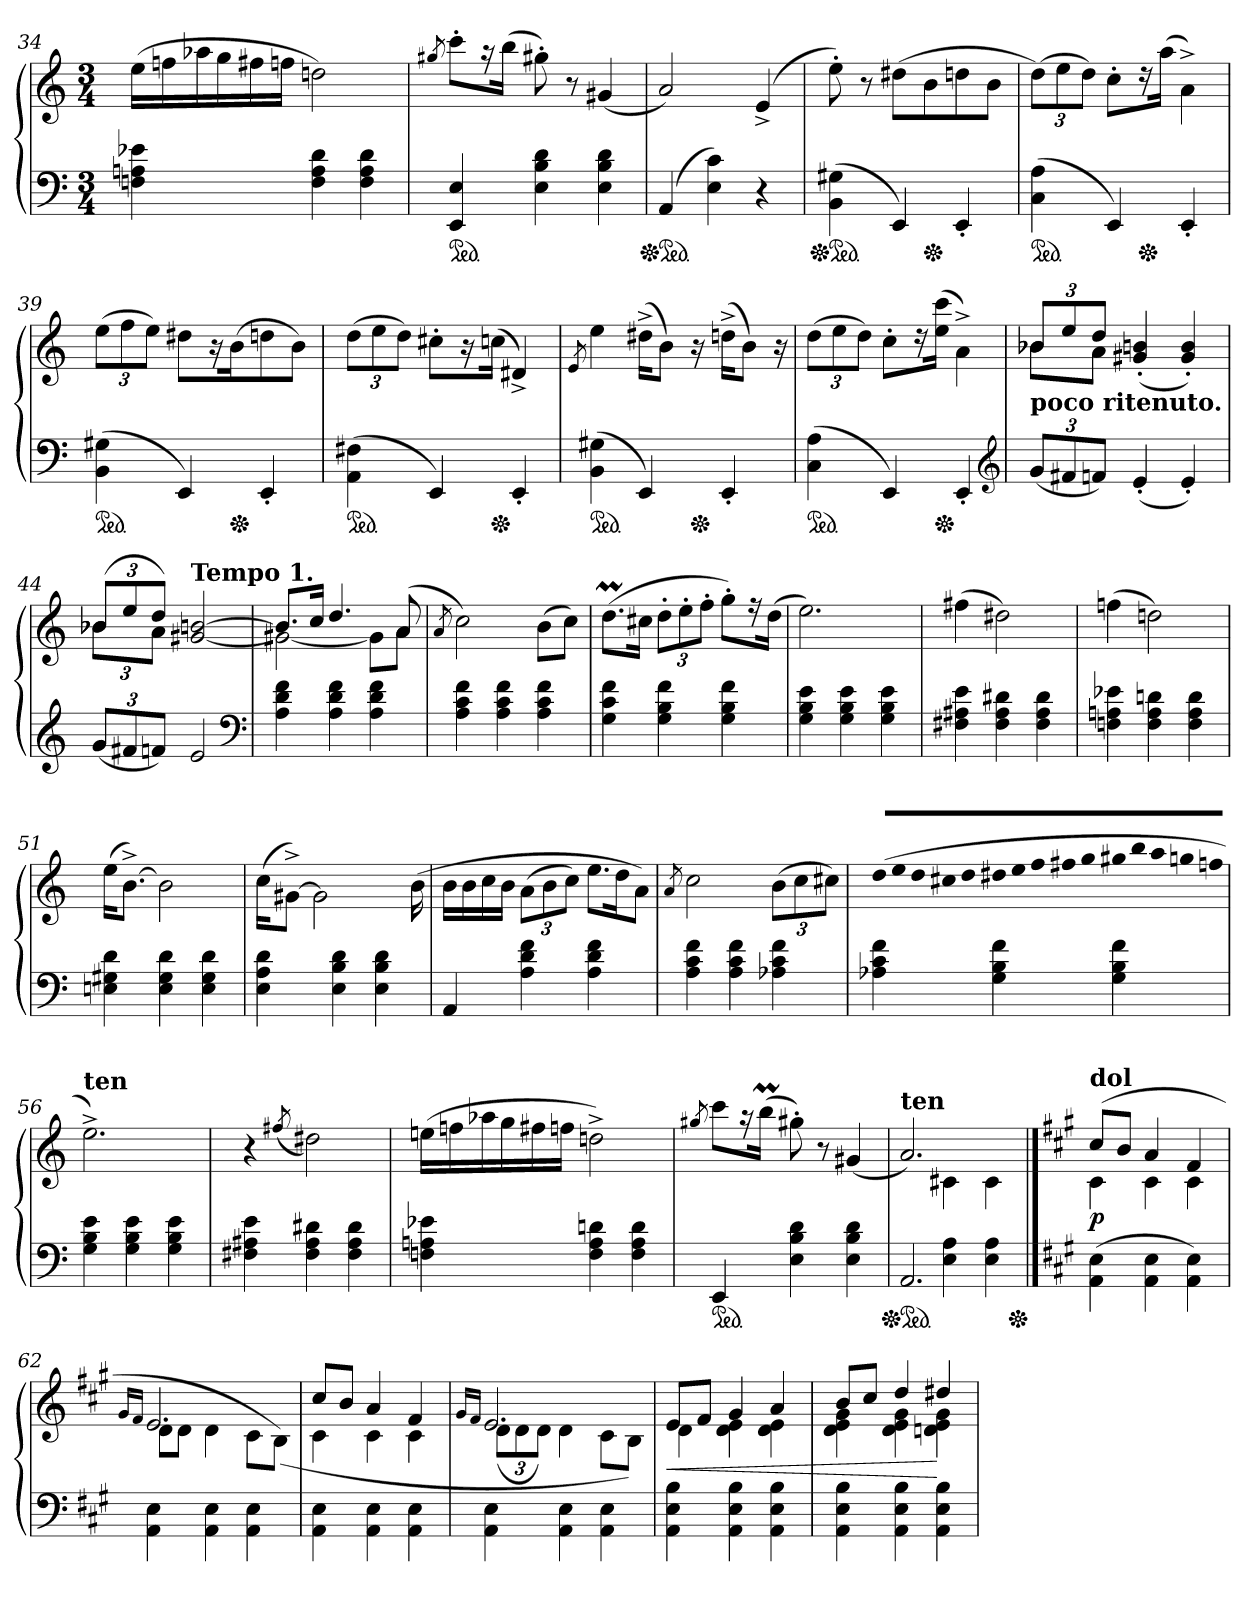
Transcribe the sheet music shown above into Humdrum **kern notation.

**kern	**kern	**dynam
*part1	*part1	*part1
*staff2	*staff1	*staff1/2
*clefF4	*clefG2	*
*k[]	*k[]	*
*M3/4	*M3/4	*
*	*Xtuplet	*
=34	=34	=34
4Fn 4An 4e-X	(>24eeLL	.
.	24ffn	.
.	24aa-X	.
.	24gg	.
.	24ff#X	.
.	24ffnJJ	.
4F 4A 4d	2ddn)	.
4F 4A 4d	.	.
=35	=35	=35
.	8qgg#X/	.
*ped	*	*
4EE 4E	8ccc'L	.
.	16r	.
.	(16bbJk	.
4E 4B 4d	8gg#X')	.
.	8r	.
4E 4B 4d	(4g#X	.
=36	=36	=36
*Xped	*	*
*ped	*	*
(4AA	2a)	.
4E 4c)	.	.
4r	(4e^	.
=37	=37	=37
*Xped	*	*
*ped	*	*
(4BB 4G#X	8ee')	.
.	8r	.
4EE)	(8dd#XL	.
*Xped	*	*
.	8b	.
4EE'	8ddn	.
.	8bJ	.
=38	=38	=38
*	*tuplet	*
*ped	*	*
(4C 4A	(12ddL)	.
.	12ee	.
.	12ddJ)	.
4EE)	8cc'L	.
*Xped	*	*
.	16r	.
.	(16aa\Jk	.
4EE'	4a^<\)	.
=39	=39	=39
*ped	*	*
(4BB 4G#X	(12eeL	.
.	12ff	.
.	12eeJ)	.
4EE)	8dd#XL	.
.	16r	.
*Xped	*	*
.	(16bK	.
4EE'	8ddn	.
.	8bJ)	.
=40	=40	=40
*ped	*	*
(4AA\ 4F#X\	(12ddL	.
.	12ee	.
.	12ddJ)	.
4EE)	8cc#X'L	.
.	16r	.
*Xped	*	*
.	(16ccnJk	.
4EE'	4d#X^)	.
=41	=41	=41
.	8qe/	.
*ped	*	*
(4BB 4G#X	4ee	.
4EE)	(16dd#X^<KL	.
.	8bJ)	.
*Xped	*	*
.	16r	.
4EE'	(16ddn^<KL	.
.	8bJ)	.
.	16r	.
=42	=42	=42
*ped	*	*
(4C 4A	(12ddL	.
.	12ee	.
.	12ddJ)	.
4EE)	8cc'L	.
.	16r	.
*Xped	*	*
.	(16ee\ 16ccc\Jk	.
4EE'	4a^<\)	.
*clefG2	*	*
=43	=43	=43
*	*^	*
*	*	*Xtuplet	*
!	!LO:TX:b:B:t=poco ritenuto.	!	!
(12gL	12b-XL	12b-XL	.
12f#X	12ee	12ryy	.
12fnJ)	12ddJ	12aJ	.
(4e'	(<4g#X' 4bn'	2ryy	.
4e')	4g#' 4b')	.	.
=44	=44	=44	=44
*	*tuplet	*	*
(12gL	(12b-XL	12b-XL	.
12f#X	12ee	12ryy	.
12fnJ)	12ddJ)	12aJ	.
!	!LO:TX:a:B:t=Tempo 1.	!	!
2e	[2g#X [2bn	2ryy	.
*clefF4	*	*	*
=45	=45	=45	=45
4A 4d 4f	8.bL]	2g#X_	.
.	16ccJk	.	.
4A 4d 4f	4.dd	.	.
4A 4d 4f	.	8g#L]	.
.	(8a	8aJ	.
*	*v	*v	*
=46	=46	=46
.	8qa/	.
4A 4c 4f	2cc)	.
4A 4c 4f	.	.
4A 4c 4f	(8bL	.
.	8ccJ)	.
=47	=47	=47
4G 4c 4f	(8.ddML	.
.	16cc#XJk	.
4G 4B 4f	12dd'L	.
.	12ee'	.
.	12ff'J	.
4G 4B 4f	8gg'L)	.
.	16r	.
.	(16ddJk	.
=48	=48	=48
4G 4B 4e	2.ee)	.
4G 4B 4e	.	.
4G 4B 4e	.	.
=49	=49	=49
4F#X 4A#X 4e	(4ff#X	.
4F# 4A# 4d#X	2dd#X)	.
4F# 4A# 4d#	.	.
=50	=50	=50
4Fn 4An 4e-X	(4ffn	.
4F 4A 4dn	2ddn)	.
4F 4A 4d	.	.
=51	=51	=51
4En 4G#X 4d	(16eeKL	.
.	[8.b^<J)	.
4E 4G# 4d	2b]	.
4E 4G# 4d	.	.
=52	=52	=52
4E 4A 4d	(16cc\KL	.
.	[8g#X^<J)	.
.	2g#\]	.
4E 4B 4d	.	.
4E 4B 4d	.	.
.	(16b	.
=53	=53	=53
4AA	16bLL	.
.	16b	.
.	16cc	.
.	16bJJ	.
4A 4d 4f	(12aL	.
.	12b	.
.	12ccJ)	.
*	*Xtuplet	*
4A 4d 4f	12.eeL	.
.	24ddK	.
.	12aJ)	.
=54	=54	=54
.	8qa/	.
4A 4c 4f	2cc	.
4A 4c 4f	.	.
*	*tuplet	*
4A-X 4c 4f	(12bL	.
.	12cc	.
.	12cc#XJ)	.
=55	=55	=55
*	*Xtuplet	*
!	!LO:N:vis=8	!
4A-X 4c 4f	(>20dd!/L	.
!	!LO:N:vis=8	!
.	20ee!	.
!	!LO:N:vis=8	!
.	20dd!	.
!	!LO:N:vis=8	!
.	20cc#X!	.
!	!LO:N:vis=8	!
.	20dd!	.
!	!LO:N:vis=8	!
4G 4B 4f	20dd#X!	.
!	!LO:N:vis=8	!
.	20ee!	.
!	!LO:N:vis=8	!
.	20ff!	.
!	!LO:N:vis=8	!
.	20ff#X!	.
!	!LO:N:vis=8	!
.	20gg!	.
!	!LO:N:vis=8	!
4G 4B 4f	20gg#X!	.
!	!LO:N:vis=8	!
.	20bb!	.
!	!LO:N:vis=8	!
.	20aa!	.
!	!LO:N:vis=8	!
.	20ggn!	.
!	!LO:N:vis=8	!
.	20ffn!J	.
=56	=56	=56
!	!LO:TX:a:B:t=ten	!
4G 4B 4e	2.ee^<)	.
4G 4B 4e	.	.
4G 4B 4e	.	.
=57	=57	=57
4F#X 4A#X 4e	4r	.
.	(>8qff#X/	.
4F# 4A# 4d#X	2dd#X)	.
4F# 4A# 4d#	.	.
=58	=58	=58
4Fn 4An 4e-X	(24eenLL	.
.	24ffn	.
.	24aa-X	.
.	24gg	.
.	24ff#X	.
.	24ffnJJ	.
4F 4A 4dn	2ddn^<)	.
4F 4A 4d	.	.
=59	=59	=59
.	8qgg#X/	.
*ped	*	*
4EE	8cccL	.
.	16r	.
.	(16bbmJk	.
4E 4B 4d	8gg#X')	.
.	8r	.
4E 4B 4d	(4g#X	.
=60	=60	=60
*^	*^	*
!	!	!LO:TX:a:B:t=ten	!	!
*Xped	*	*	*	*
*ped	*	*	*	*
4ryy	2.AA/	2.a)	4ryy	.
4E\ 4A\	.	.	4c#X	.
4E\ 4A\	.	.	4c#	.
*v	*v	*	*	*
*Xped	*	*	*
==61	==61	==61	==61
*k[f#c#g#]	*k[f#c#g#]	*	*
!	!LO:TX:a:B:t=dol	!	!
(4AA\ 4E\	(8cc#L	4c#	p
.	8bJ	.	.
4AA\ 4E\	4a	4c#	.
4AA\ 4E\)	4f#	4c#	.
=62	=62	=62	=62
.	16qg#/LL	.	.
.	16qf#/JJ	.	.
4AA\ 4E\	2.e	8dL	.
.	.	8dJ	.
4AA\ 4E\	.	4d	.
4AA\ 4E\	.	8c#L	.
.	.	(>8BJ)	.
=63	=63	=63	=63
4AA\ 4E\	8cc#L	4c#	.
.	8bJ	.	.
4AA\ 4E\	4a	4c#	.
4AA\ 4E\	4f#	4c#	.
=64	=64	=64	=64
.	16qg#/LL	.	.
.	16qf#/JJ	.	.
*	*	*tuplet	*
4AA\ 4E\	2.e	(12dL	.
.	.	12d	.
.	.	12dJ)	.
4AA\ 4E\	.	4d	.
4AA\ 4E\	.	8c#L	.
.	.	8BJ)	.
=65	=65	=65	=65
4AA 4E 4B	8eL	4d	<
.	8f#J	.	.
4AA 4E 4B	4g#	4d 4e	.
4AA 4E 4B	4a	4d 4e	.
=66	=66	=66	=66
4AA 4E 4B	8bL	4d 4e 4g#	.
.	8cc#J	.	.
4AA 4E 4B	4dd	4d 4e 4g#	.
4AA 4E 4B	4dd#X	4dn 4e 4g#	[
*	*v	*v	*
=	=	=
*-	*-	*-
